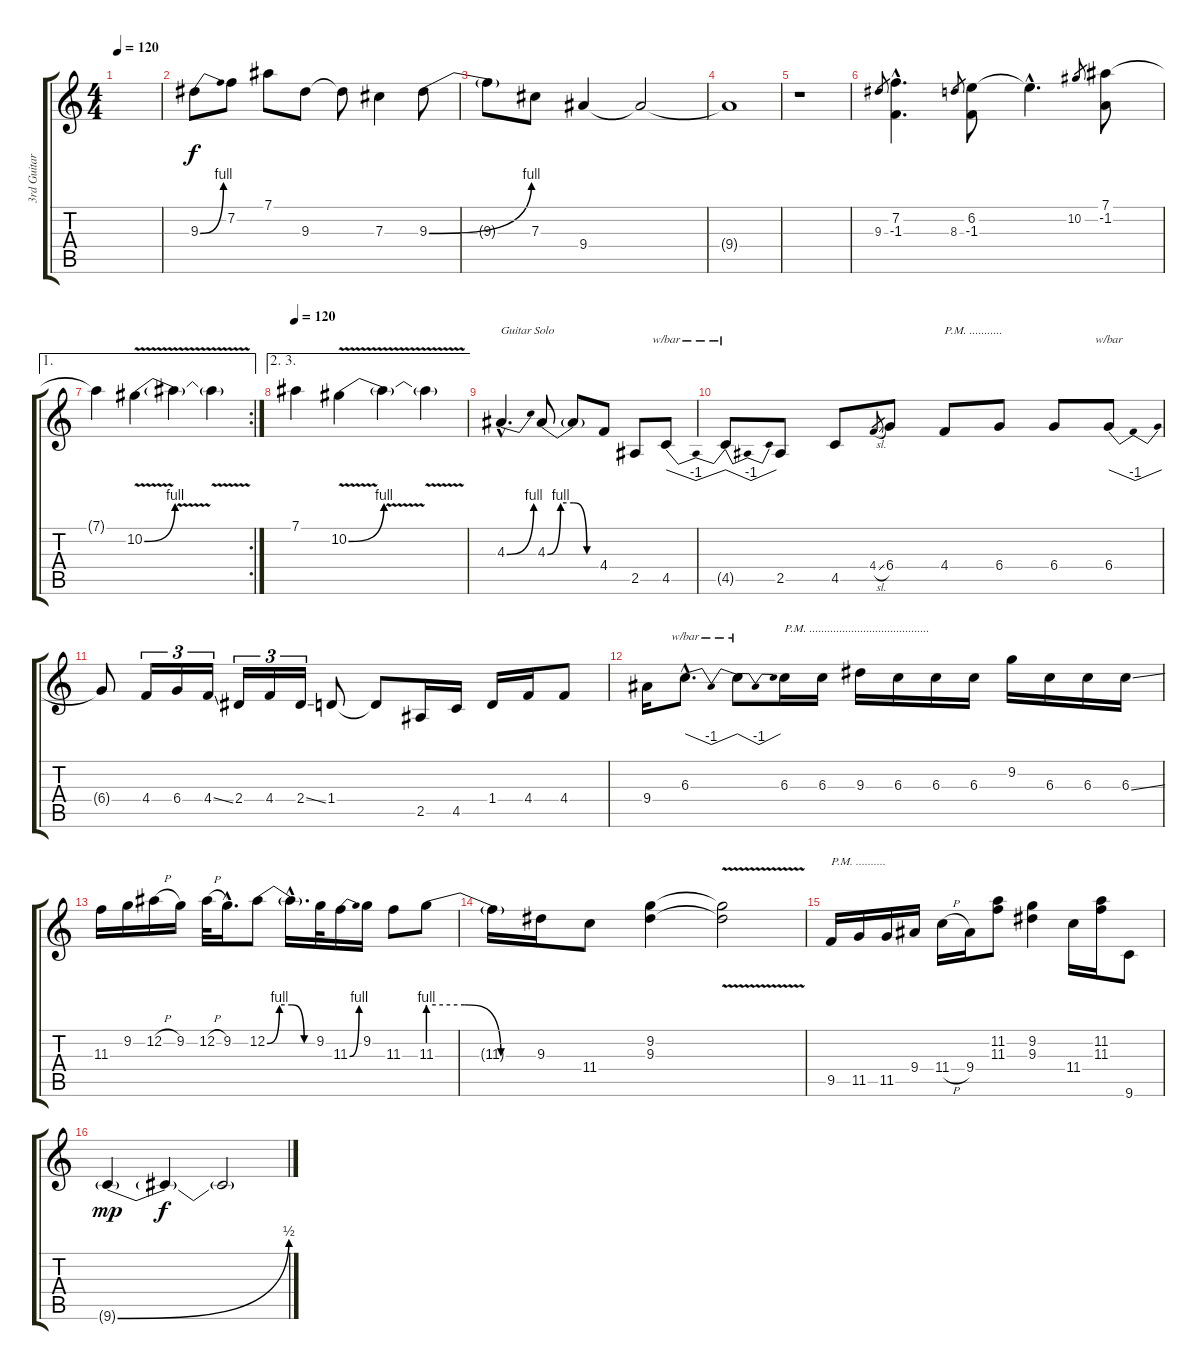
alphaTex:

\track ("3rd Guitar" "3rd Guitar") {instrument distortionguitar}
\staff {score tabs}
\tuning (Eb4 Bb3 Gb3 Db3 Ab2 Eb2) {hide}
\ts (4 4)
\tempo 120
\clef g2
\ks c
|
9.3{be (bend 0 0 60 4)}.8 7.2.8 7.1.8 9.3.8 9.3{t}.8 7.3.4 9.3{be (bend 0 0 60 4)}.8 |
9.3{t}.8 7.3.8 9.4.4 9.4{t}.2 |
9.4{t}.1 |
r.1 |
9.3.8{gr} (7.2{hac} -1.3{hac}).4{d} 8.3.8{gr} (6.2 -1.3).8 6.2{hac t}.4{d} 10.2.8{gr} (7.1 -1.2).8 |
\ae 1
\rc 2
7.1{t}.4 10.2{be (bend 0 0 60 4) v}.4 10.2{v t}.4 10.2{v t}.4 |
\ae (2 3)
\tempo 120
7.1.4 10.2{be (bend 0 0 60 4) v}.4 10.2{v t}.4 10.2{v t}.4 |
4.3{be (bend 0 0 60 4) hac}.4{d txt "Guitar Solo"} 4.3{be (custom 0 0 15 4 30 4 45 0 60 0)}.8 4.3{t}.8 4.4.8 2.5.8 4.5.8{tbe (dip default 0 0 30 -4 60 0)} |
4.5{t}.8{tbe (dip default 0 0 30 -4 60 0)} 2.5.8 4.5.8 4.4{sl}.8{gr} 6.4.8 4.4.8{txt "P.M. ..........." volume 10} 6.4.8{volume 10} 6.4.8{volume 10} 6.4.8{tbe (dip default 0 0 30 -4 60 0) volume 13} |
6.4{t}.8 4.4.16{tu (3 2)} 6.4.16{tu (3 2)} 4.4{ss}.16{tu (3 2)} 2.4.16{tu (3 2)} 4.4.16{tu (3 2)} 2.4{ss}.16{tu (3 2)} 1.4.8 1.4{t}.8 2.5.16 4.5.16 1.4.16 4.4.16 4.4.8 |
9.4.16 6.3{hac}.8{d tbe (dip default 0 0 30 -4 60 0)} 6.3{t}.8{tbe (dip default 0 0 30 -4 60 0)} 6.3.16{txt "P.M. ........................................" volume 10} 6.3.16{volume 10} 9.3.16{volume 10} 6.3.16{volume 10} 6.3.16{volume 10} 6.3.16{volume 10} 9.2.16{volume 10} 6.3.16{volume 10} 6.3.16{volume 10} 6.3{ss}.16{volume 10} |
11.3.16{volume 13} 9.2.16 12.2{h}.16 9.2.16 12.2{h}.32 9.2{hac}.16{d} 12.2{be (custom 0 0 15 4 30 4 45 0 60 0)}.8 12.2{hac t}.16{d} 9.2.32 11.3{be (bend 0 0 60 4)}.16 9.2.16 11.3.8 11.3{be (custom 0 4 20 4 40 0 60 0)}.8 |
11.3{t}.16 9.3.16 11.4.8 (9.2 9.3).4 (9.2{v t} 9.3{v t}).2 |
9.5.16{txt "P.M. .........." volume 10} 11.5.16{volume 10} 11.5.16{volume 10} 9.4.16{volume 10} 11.4{h}.16{volume 13} 9.4.16 (11.2 11.3).8 (9.2 9.3).4 11.4.16 (11.2 11.3).16 9.6.8 |
9.6{be (bend 0 0 60 2) g}.4{dy mp} 9.6{t}.4{dy f} 9.6{t}.2
